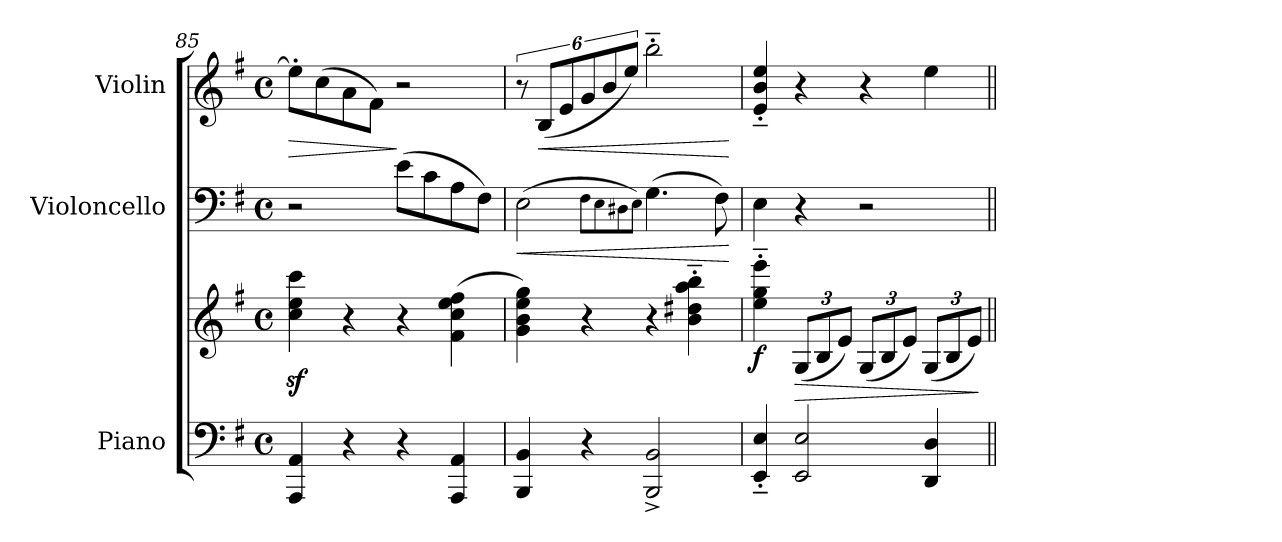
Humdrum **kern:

**kern	**kern	**dynam	**kern	**dynam	**kern	**dynam
*part3	*part3	*part3	*part2	*part2	*part1	*part1
*staff4	*staff3	*staff3/4	*staff2	*staff2	*staff1	*staff1
*I"Piano	*	*	*I"Violoncello	*	*I"Violin	*
*I'Pno.	*	*	*I'Vc.	*	*I'Vln.	*
!!LO:PB:g=z
*clefF4	*clefG2	*	*clefF4	*	*clefG2	*
*k[f#]	*k[f#]	*	*k[f#]	*	*k[f#]	*
*M4/4	*M4/4	*	*M4/4	*	*M4/4	*
*met(c)	*met(c)	*	*met(c)	*	*met(c)	*
=85	=85	=85	=85	=85	=85	=85
!	!	!LO:DY:b	!	!	!	!LO:HP:b
!	!	!LO:DY:n=1:b	!	!	!	!
4AAA/ 4AA/	4cc\z< 4ee\z< 4ccc\z<	other-dynamics other-dynamics	2r	.	8ee'\L]	>
.	.	.	.	.	(8cc\	.
4r	4r	.	.	.	8a\	.
.	.	.	.	.	8f#\J)	.
!	!	!	!	!LO:DY:b	!	!
!	!	!	!	!LO:DY:n=1:b	!	!
!	!	!	!	!LO:DY:n=2:b	!	!
4r	4r	.	(8e\L	other-dynamics mf other-dynamics	2r	]
.	.	.	8c\	.	.	.
!	!	!LO:DY:n=2:b	!	!	!	!
!	!	!LO:DY:n=3:b	!	!	!	!
!	!	!LO:DY:n=4:b	!	!	!	!
4AAA/ 4AA/	(4f#\ 4cc\ 4ee\ 4ff#\	other-dynamics mf other-dynamics	8A\	.	.	.
.	.	.	8F#\J)	.	.	.
=86	=86	=86	=86	=86	=86	=86
!	!	!	!	!LO:HP:b	!	!LO:DY:b
!	!	!	!	!	!	!LO:DY:n=1:b
!	!	!	!	!	!	!LO:DY:n=2:b
4BBB/ 4BB/	4g\ 4b\ 4ee\ 4gg\)	.	(2E\	<	12r	other-dynamics mf other-dynamics
!	!	!	!	!	!	!LO:HP:b
.	.	.	.	.	(12B/L	<
.	.	.	.	.	12e/	.
4r	4r	.	.	.	12g/	.
.	.	.	.	.	12b/	.
.	.	.	.	.	12ee/J)	.
.	.	.	8qF#\L	.	.	.
.	.	.	8qE\	.	.	.
.	.	.	8qD#X\	.	.	.
.	.	.	8qE\J)	.	.	.
2BBB/^ 2BB/^	4r	.	(4.G\	.	2bb'~\	.
.	4b\'~ 4dd#X\'~ 4aa\'~ 4bb\'~	.	.	.	.	.
.	.	.	8F#\)	.	.	.
.	.	.	.	[	.	[
=87	=87	=87	=87	=87	=87	=87
!	!	!LO:DY:b	!	!LO:DY:b	!	!
!	!	!	!	!LO:DY:n=1:b	!	!
!	!	!	!	!LO:DY:n=2:b	!	!LO:DY:b
!	!	!	!	!	!	!LO:DY:n=1:b
!	!	!	!	!	!	!LO:DY:n=2:b
4EE/'~ 4E/'~	4ee\'~ 4gg\'~ 4eee\'~	f	4E\	other-dynamics f other-dynamics	4e/'~ 4b/'~ 4ee/'~	other-dynamics f other-dynamics
*	*Xbrackettup	*	*	*	*	*
!	!	!LO:HP:b	!	!	!	!
2EE/ 2E/	(12G/L	>	4r	.	4r	.
.	12B/	.	.	.	.	.
.	12e/J)	.	.	.	.	.
.	(12G/L	.	2r	.	4r	.
.	12B/	.	.	.	.	.
.	12e/J)	.	.	.	.	.
!	!	!	!	!	!	!LO:DY:n=3:b
!	!	!	!	!	!	!LO:DY:n=4:b
!	!	!	!	!	!	!LO:DY:n=5:b
4DD/ 4D/	(12G/L	.	.	.	4ee\	other-dynamics mp other-dynamics
.	12B/	.	.	.	.	.
.	12e/J)	.	.	.	.	.
.	.	]	.	.	.	.
=||	=||	=||	=||	=||	=||	=||
*-	*-	*-	*-	*-	*-	*-
